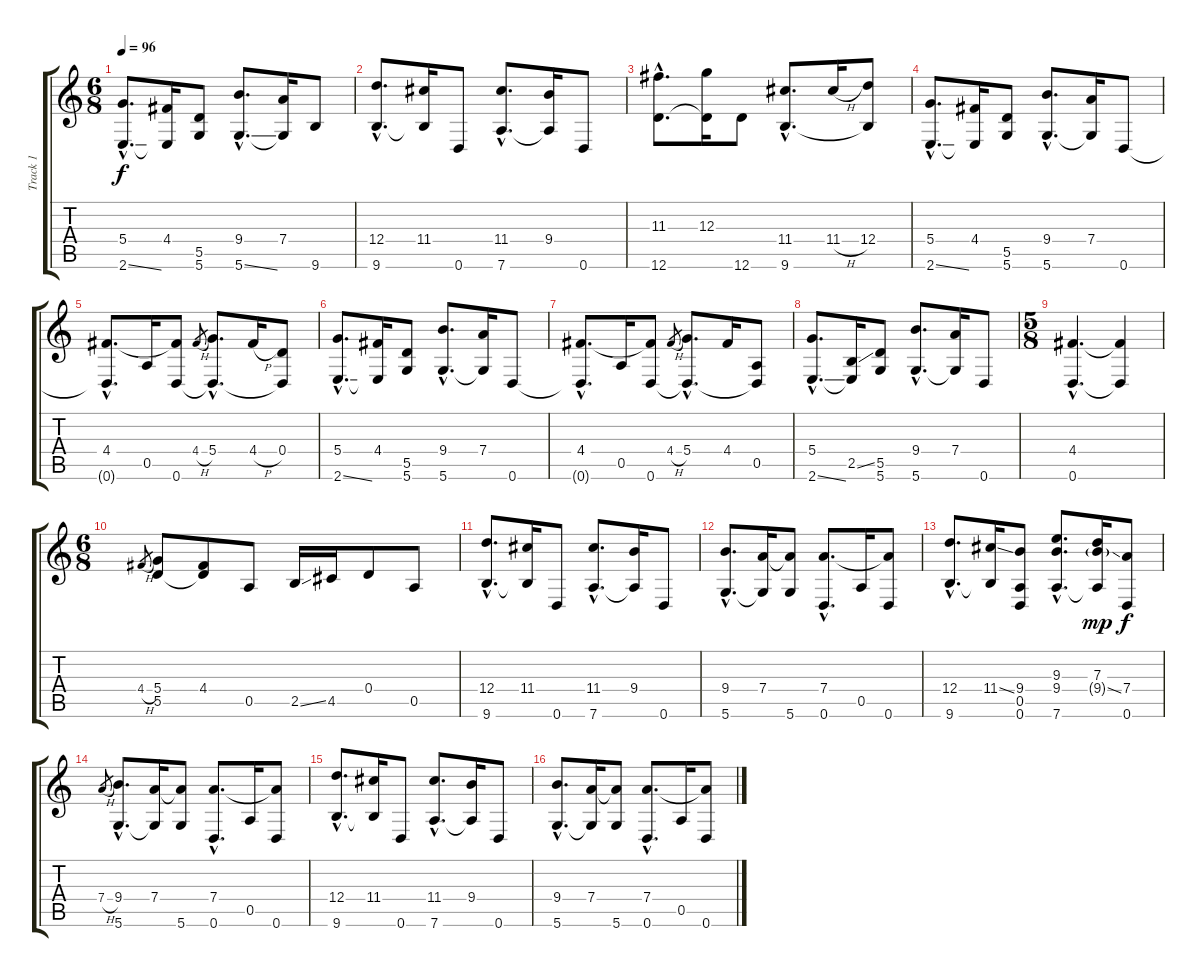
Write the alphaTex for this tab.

\track ("Track 1" "Track 1") {instrument acousticguitarnylon}
\staff {score tabs}
\tuning (E4 B3 G3 D3 A2 D2) {hide}
\ts (6 8)
\tempo 96
\clef g2
\ks c
(5.4{hac} 2.6{ss hac}).8{d dy f} (4.4 2.6{t}).16 (5.5 5.6).8 (9.4{hac} 5.6{ss hac}).8{d} (7.4 5.6{t}).16 9.6.8 |
(12.4{hac} 9.6{hac}).8{d} (11.4 9.6{t}).16 0.6.8 (11.4{hac} 7.6{hac}).8{d} (9.4 7.6{t}).16 0.6.8 |
(11.3{hac} 12.6{hac}).8{d} (12.3 12.6{t}).16 12.6.8 (11.4{hac} 9.6{hac}).8{d} 11.4{h}.16 (12.4 9.6{t}).8 |
(5.4{hac} 2.6{ss hac}).8{d} (4.4 2.6{t}).16 (5.5 5.6).8 (9.4{hac} 5.6{hac}).8{d} (7.4 5.6{t}).16 0.6.8 |
(4.4{hac} 0.6{hac t}).8{d} 0.5.16 (4.4{t} 0.6).8 4.4{h}.8{gr} (5.4{hac} 0.6{hac t}).8{d} 4.4{h}.16 (0.4 0.6{t}).8 |
(5.4{hac} 2.6{ss hac}).8{d} (4.4 2.6{t}).16 (5.5 5.6).8 (9.4{hac} 5.6{hac}).8{d} (7.4 5.6{t}).16 0.6.8 |
(4.4{hac} 0.6{hac t}).8{d} 0.5.16 (4.4{t} 0.6).8 4.4{h}.8{gr} (5.4{hac} 0.6{hac t}).8{d} 4.4.16 (0.5 0.6{t}).8 |
(5.4{hac} 2.6{ss hac}).8{d} (2.5{ss} 2.6{t}).16 (5.5 5.6).8 (9.4{hac} 5.6{hac}).8{d} (7.4 5.6{t}).16 0.6.8 |
\ts (5 8)
(4.4{hac} 0.6{hac}).4{d} (4.4{t} 0.6{t}).4 |
\ts (6 8)
4.4{h}.8{gr} (5.4 5.5).8 (4.4 5.5{t}).8 0.5.8 2.5{ss}.16 4.5.16 0.4.8 0.5.8 |
(12.4{hac} 9.6{hac}).8{d} (11.4 9.6{t}).16 0.6.8 (11.4{hac} 7.6{hac}).8{d} (9.4 7.6{t}).16 0.6.8 |
(9.4{hac} 5.6{hac}).8{d} (7.4 5.6{t}).16 (7.4{t} 5.6).8 (7.4{hac} 0.6{hac}).8{d} 0.5.16 (7.4{t} 0.6).8 |
(12.4{hac} 9.6{hac}).8{d} (11.4{ss} 9.6{t}).16 (9.4 0.5 0.6).8 (9.3{hac} 9.4{hac} 7.6{hac}).8{d} (7.3 9.4{ss g} 7.6{t}).16{dy mp} (7.4 0.6).8{dy f} |
7.4{h}.8{gr} (9.4{hac} 5.6{hac}).8{d} (7.4 5.6{t}).16 (7.4{t} 5.6).8 (7.4{hac} 0.6{hac}).8{d} 0.5.16 (7.4{t} 0.6).8 |
(12.4{hac} 9.6{hac}).8{d} (11.4 9.6{t}).16 0.6.8 (11.4{hac} 7.6{hac}).8{d} (9.4 7.6{t}).16 0.6.8 |
(9.4{hac} 5.6{hac}).8{d} (7.4 5.6{t}).16 (7.4{t} 5.6).8 (7.4{hac} 0.6{hac}).8{d} 0.5.16 (7.4{t} 0.6).8
